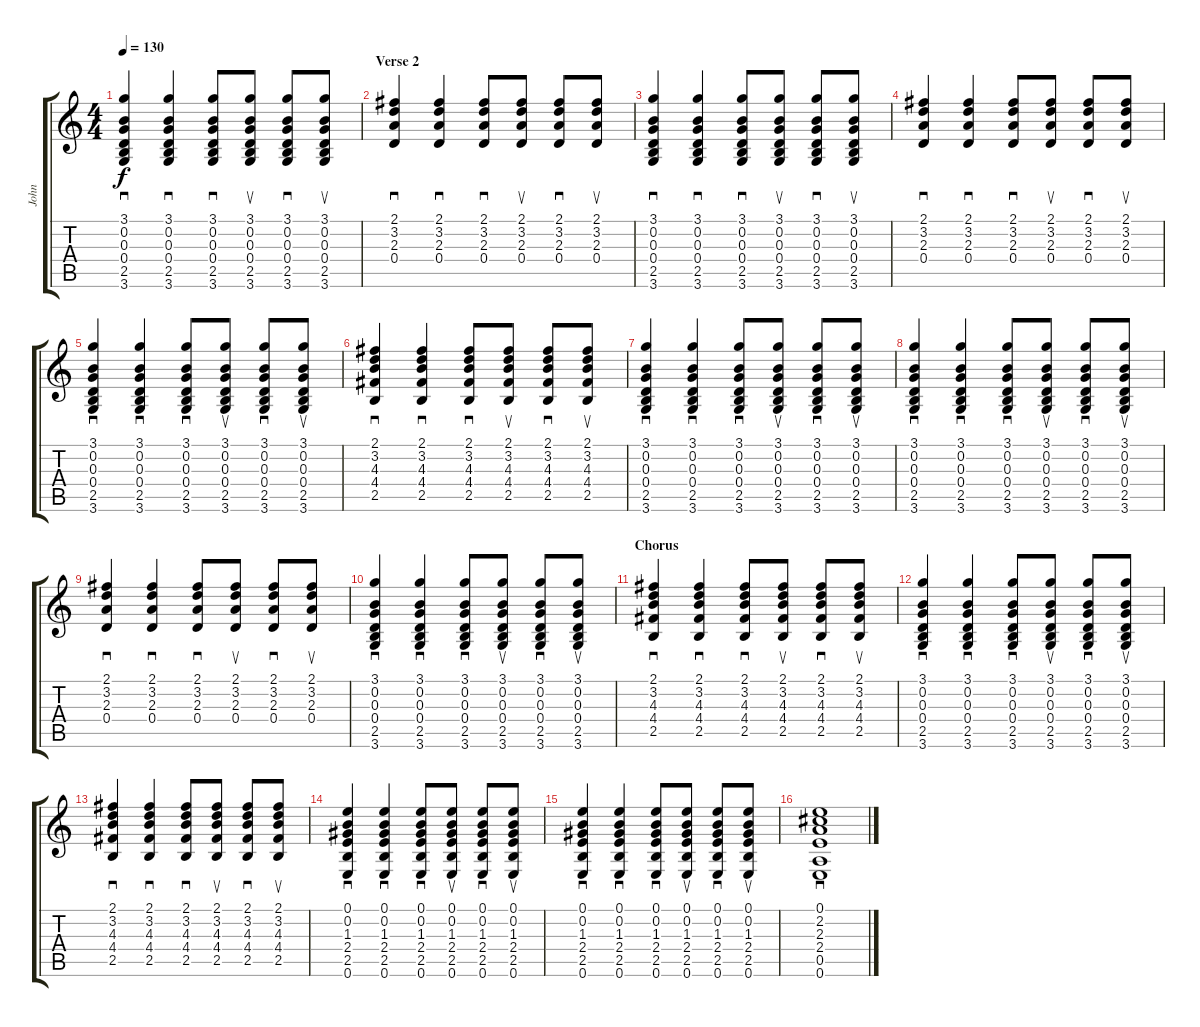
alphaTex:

\track ("John" "John") {instrument acousticguitarsteel}
\staff {score tabs}
\tuning (E4 B3 G3 D3 A2 E2) {hide}
\ts (4 4)
\tempo 130
\clef g2
\ks c
(3.1 0.2 0.3 0.4 2.5 3.6).4{sd dy f} (3.1 0.2 0.3 0.4 2.5 3.6).4{sd} (3.1 0.2 0.3 0.4 2.5 3.6).8{sd} (3.1 0.2 0.3 0.4 2.5 3.6).8{su} (3.1 0.2 0.3 0.4 2.5 3.6).8{sd} (3.1 0.2 0.3 0.4 2.5 3.6).8{su} |
\section ("" "Verse 2")
(2.1 3.2 2.3 0.4).4{sd} (2.1 3.2 2.3 0.4).4{sd} (2.1 3.2 2.3 0.4).8{sd} (2.1 3.2 2.3 0.4).8{su} (2.1 3.2 2.3 0.4).8{sd} (2.1 3.2 2.3 0.4).8{su} |
(3.1 0.2 0.3 0.4 2.5 3.6).4{sd} (3.1 0.2 0.3 0.4 2.5 3.6).4{sd} (3.1 0.2 0.3 0.4 2.5 3.6).8{sd} (3.1 0.2 0.3 0.4 2.5 3.6).8{su} (3.1 0.2 0.3 0.4 2.5 3.6).8{sd} (3.1 0.2 0.3 0.4 2.5 3.6).8{su} |
(2.1 3.2 2.3 0.4).4{sd} (2.1 3.2 2.3 0.4).4{sd} (2.1 3.2 2.3 0.4).8{sd} (2.1 3.2 2.3 0.4).8{su} (2.1 3.2 2.3 0.4).8{sd} (2.1 3.2 2.3 0.4).8{su} |
(3.1 0.2 0.3 0.4 2.5 3.6).4{sd} (3.1 0.2 0.3 0.4 2.5 3.6).4{sd} (3.1 0.2 0.3 0.4 2.5 3.6).8{sd} (3.1 0.2 0.3 0.4 2.5 3.6).8{su} (3.1 0.2 0.3 0.4 2.5 3.6).8{sd} (3.1 0.2 0.3 0.4 2.5 3.6).8{su} |
(2.1 3.2 4.3 4.4 2.5).4{sd} (2.1 3.2 4.3 4.4 2.5).4{sd} (2.1 3.2 4.3 4.4 2.5).8{sd} (2.1 3.2 4.3 4.4 2.5).8{su} (2.1 3.2 4.3 4.4 2.5).8{sd} (2.1 3.2 4.3 4.4 2.5).8{su} |
(3.1 0.2 0.3 0.4 2.5 3.6).4{sd} (3.1 0.2 0.3 0.4 2.5 3.6).4{sd} (3.1 0.2 0.3 0.4 2.5 3.6).8{sd} (3.1 0.2 0.3 0.4 2.5 3.6).8{su} (3.1 0.2 0.3 0.4 2.5 3.6).8{sd} (3.1 0.2 0.3 0.4 2.5 3.6).8{su} |
(3.1 0.2 0.3 0.4 2.5 3.6).4{sd} (3.1 0.2 0.3 0.4 2.5 3.6).4{sd} (3.1 0.2 0.3 0.4 2.5 3.6).8{sd} (3.1 0.2 0.3 0.4 2.5 3.6).8{su} (3.1 0.2 0.3 0.4 2.5 3.6).8{sd} (3.1 0.2 0.3 0.4 2.5 3.6).8{su} |
(2.1 3.2 2.3 0.4).4{sd} (2.1 3.2 2.3 0.4).4{sd} (2.1 3.2 2.3 0.4).8{sd} (2.1 3.2 2.3 0.4).8{su} (2.1 3.2 2.3 0.4).8{sd} (2.1 3.2 2.3 0.4).8{su} |
(3.1 0.2 0.3 0.4 2.5 3.6).4{sd} (3.1 0.2 0.3 0.4 2.5 3.6).4{sd} (3.1 0.2 0.3 0.4 2.5 3.6).8{sd} (3.1 0.2 0.3 0.4 2.5 3.6).8{su} (3.1 0.2 0.3 0.4 2.5 3.6).8{sd} (3.1 0.2 0.3 0.4 2.5 3.6).8{su} |
\section ("" "Chorus")
(2.1 3.2 4.3 4.4 2.5).4{sd} (2.1 3.2 4.3 4.4 2.5).4{sd} (2.1 3.2 4.3 4.4 2.5).8{sd} (2.1 3.2 4.3 4.4 2.5).8{su} (2.1 3.2 4.3 4.4 2.5).8{sd} (2.1 3.2 4.3 4.4 2.5).8{su} |
(3.1 0.2 0.3 0.4 2.5 3.6).4{sd} (3.1 0.2 0.3 0.4 2.5 3.6).4{sd} (3.1 0.2 0.3 0.4 2.5 3.6).8{sd} (3.1 0.2 0.3 0.4 2.5 3.6).8{su} (3.1 0.2 0.3 0.4 2.5 3.6).8{sd} (3.1 0.2 0.3 0.4 2.5 3.6).8{su} |
(2.1 3.2 4.3 4.4 2.5).4{sd} (2.1 3.2 4.3 4.4 2.5).4{sd} (2.1 3.2 4.3 4.4 2.5).8{sd} (2.1 3.2 4.3 4.4 2.5).8{su} (2.1 3.2 4.3 4.4 2.5).8{sd} (2.1 3.2 4.3 4.4 2.5).8{su} |
(0.1 0.2 1.3 2.4 2.5 0.6).4{sd} (0.1 0.2 1.3 2.4 2.5 0.6).4{sd} (0.1 0.2 1.3 2.4 2.5 0.6).8{sd} (0.1 0.2 1.3 2.4 2.5 0.6).8{su} (0.1 0.2 1.3 2.4 2.5 0.6).8{sd} (0.1 0.2 1.3 2.4 2.5 0.6).8{su} |
(0.1 0.2 1.3 2.4 2.5 0.6).4{sd} (0.1 0.2 1.3 2.4 2.5 0.6).4{sd} (0.1 0.2 1.3 2.4 2.5 0.6).8{sd} (0.1 0.2 1.3 2.4 2.5 0.6).8{su} (0.1 0.2 1.3 2.4 2.5 0.6).8{sd} (0.1 0.2 1.3 2.4 2.5 0.6).8{su} |
(0.1 2.2 2.3 2.4 0.5 0.6).1{sd}
